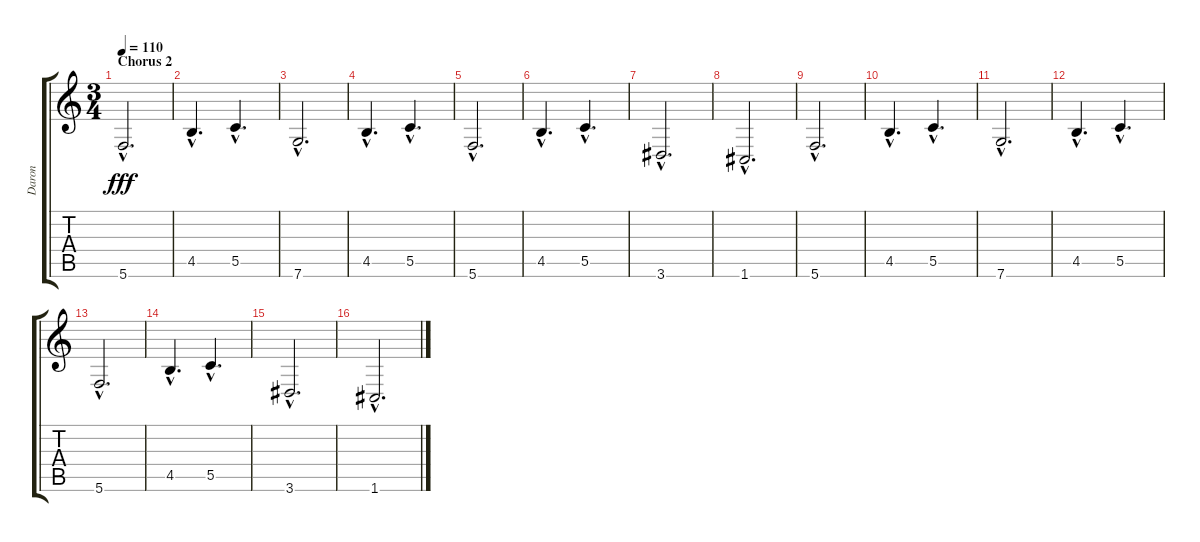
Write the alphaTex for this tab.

\track ("Daron" "Daron") {instrument electricguitarclean}
\staff {score tabs}
\tuning (D4 A3 F3 C3 G2 C2) {hide}
\ts (3 4)
\section ("" "Chorus 2")
\tempo 110
\clef g2
\ks c
5.6{hac}.2{d dy fff instrument overdrivenguitar} |
4.5{hac}.4{d} 5.5{hac}.4{d} |
7.6{hac}.2{d} |
4.5{hac}.4{d} 5.5{hac}.4{d} |
5.6{hac}.2{d} |
4.5{hac}.4{d} 5.5{hac}.4{d} |
3.6{hac}.2{d} |
1.6{hac}.2{d} |
5.6{hac}.2{d} |
4.5{hac}.4{d} 5.5{hac}.4{d} |
7.6{hac}.2{d} |
4.5{hac}.4{d} 5.5{hac}.4{d} |
5.6{hac}.2{d} |
4.5{hac}.4{d} 5.5{hac}.4{d} |
3.6{hac}.2{d} |
1.6{hac}.2{d}
